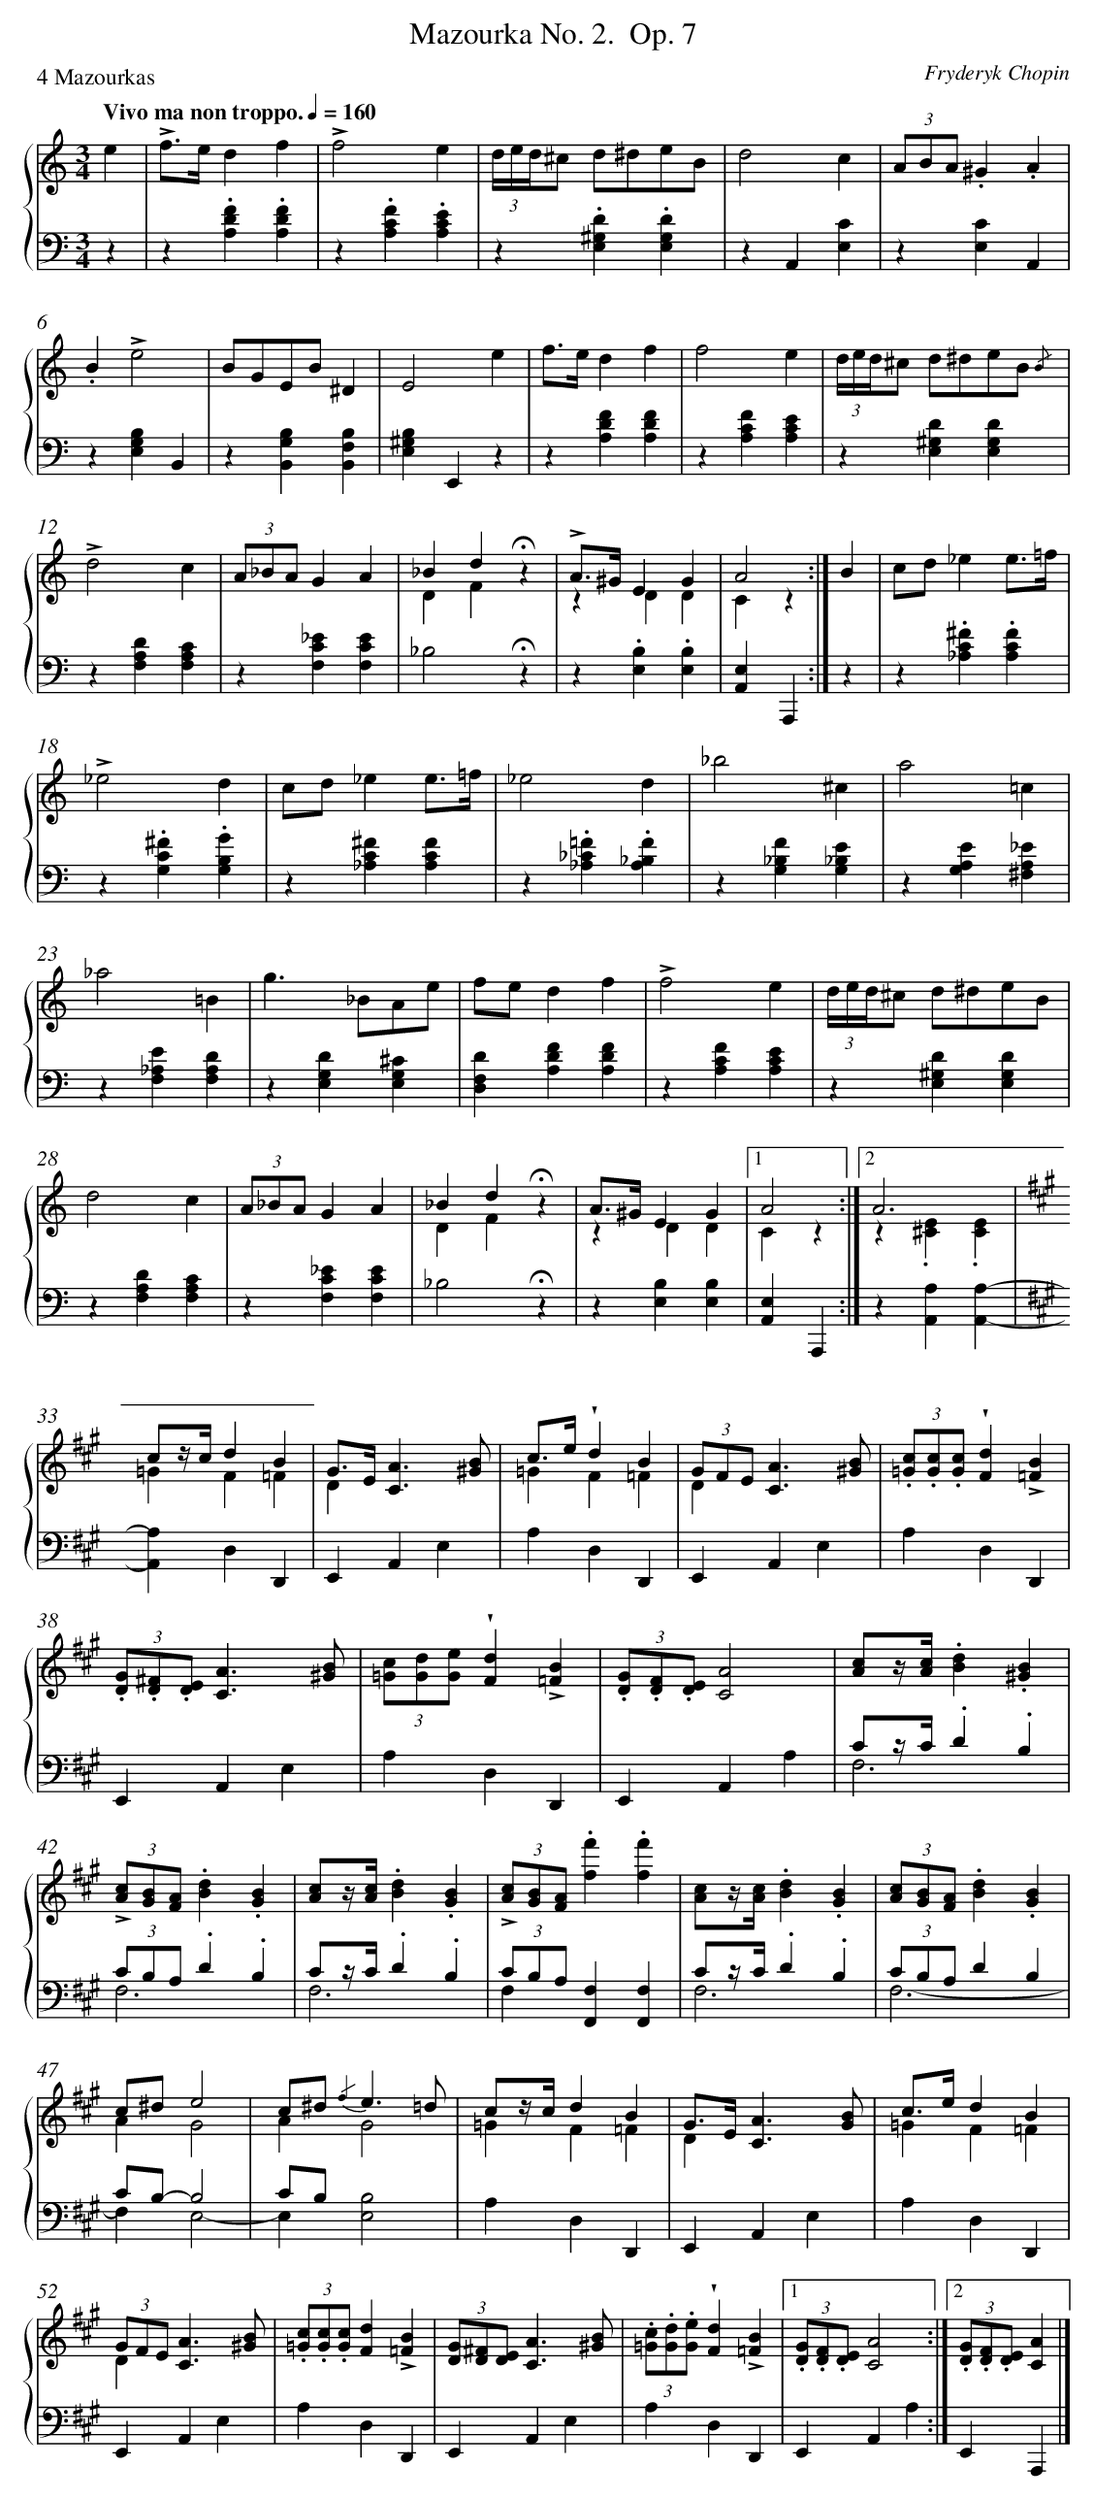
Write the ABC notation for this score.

X:1
T: Mazourka No. 2.	 Op. 7
C: Fryderyk Chopin
L: 1/4
M: 3/4
P: 4 Mazourkas
Q: "Vivo ma non troppo." 1/4=160
%%staves {1 2}
V: 1 clef=treble
V: 2 clef=bass
K: C
[V:1] e [I:setbarnb 1]|
[V:2] z |
[V:1] !accent!f/>e/df |
[V:2] z.[FDA,].[FDA,] |
[V:1] !accent!f2e |
[V:2] z.[FCA,].[ECA,] |
[V:1] (3d//e//d//^c/ d/^d/e/B/ |
[V:2] z.[D^G,E,].[DG,E,] |
[V:1] d2c |
[V:2] zA,,[CE,] |
[V:1] (3A/B/A/.^G.A |
[V:2] z[CE,]A,, |
[V:1] .B!accent!e2 |
[V:2] z[B,G,E,]B,, |
[V:1] B/G/E/B/^D |
[V:2] z[B,G,B,,][B,F,B,,] |
[V:1] E2e |
[V:2] [B,^G,E,]E,,z |
[V:1] f/>e/df |
[V:2] z[FDA,][FDA,] |
[V:1] f2e |
[V:2] z[FCA,][ECA,] |
[V:1] (3d//e//d//^c/ d/^d/e/B/ {/B} |
[V:2] z[D^G,E,][DG,E,] |
[V:1] !accent!d2c |
[V:2] z[DA,F,][CA,F,] |
[V:1] (3A/_B/A/GA |
[V:2] z[_ECF,][ECF,] |
[V:1] _Bd!fermata!z & DFx |
[V:2] _B,2!fermata!z |
[V:1] !accent!A/>^G/EG & zDD |
[V:2] z.[B,E,].[B,E,] |
[V:1] A2 & Cz :|]
[V:2] [E,A,,]A,,, :|]
[V:1] B [I:setbarnb 17]|
[V:2] z |
[V:1] c/d/_ee3//=f// |
[V:2] z.[^FC_A,].[FCA,] |
[V:1] !accent!_e2d |
[V:2] z.[^FCG,].[GB,G,] |
[V:1] c/d/_ee3//=f// |
[V:2] z[^FC_A,][FCA,] |
[V:1] _e2d |
[V:2] z.[=F_C_A,].[F_B,A,] |
[V:1] _b2^c |
[V:2] z[F_B,G,][E_B,G,] |
[V:1] a2=c |
[V:2] z[EA,G,][_EA,^F,] |
[V:1] _a2=B |
[V:2] z[E_A,F,][DA,F,] |
[V:1] g>_BA/e/ |
[V:2] z[DG,E,][^CG,E,] |
[V:1] f/e/df |
[V:2] [DF,D,][FDA,][FDA,] |
[V:1] !accent!f2e |
[V:2] z[FCA,][ECA,] |
[V:1] (3d//e//d//^c/ d/^d/e/B/ |
[V:2] z[D^G,E,][DG,E,] |
[V:1] d2c |
[V:2] z[DA,F,][CA,F,] |
[V:1] (3A/_B/A/GA |
[V:2] z[_ECF,][ECF,] |
[V:1] _Bd!fermata!z & DFx |
[V:2] _B,2!fermata!z |
[V:1] A/>^G/EG & zDD |[1
[V:2] z[B,E,][B,E,] |
[V:1] A2 & Cz :|][2
[V:2] [E,A,,]A,,, :|]
[V:1] A3 & z.[E^C].[EC] |
[V:2] z[A,A,,][A,A,,]- |
[V:1]  [K:A] c/z//c//dB & =GF=F |
[V:2]  [K:A] [A,A,,]D,D,, |
[V:1] G/>E/[A3/C3/][B/^G/] & Dx2 |
[V:2] E,,A,,E, |
[V:1] c/>e/!wedge!dB & =GF=F |
[V:2] A,D,D,, |
[V:1] (3G/F/E/[A3/C3/][B/^G/] & Dx2 |
[V:2] E,,A,,E, |
[V:1] (3.[c/=G/].[c/G/].[c/G/]!wedge![dF]!accent![B=F] |
[V:2] A,D,D,, |
[V:1] (3.[G/D/].[^F/D/].[E/D/][A3/C3/][B/^G/] |
[V:2] E,,A,,E, |
[V:1] (3[c/=G/][d/G/][e/G/]!wedge![dF]!accent![B=F] |
[V:2] A,D,D,, |
[V:1] (3.[G/D/].[F/D/].[E/D/][A2C2] |
[V:2] E,,A,,A, |
[V:1] [c/A/]z//[c//A//].[dB].[B^G] |
[V:2] C/z//C//.D.B, & F,3 |
[V:1] (3!accent![c/A/][B/G/][A/F/].[dB].[BG] |
[V:2] (3C/B,/A,/.D.B, & F,3 |
[V:1] [c/A/]z//[c//A//].[dB].[BG] |
[V:2] C/z//C//.D.B, & F,3 |
[V:1] (3!accent![c/A/][B/G/][A/F/].[f'f].[f'f] |
[V:2] (3C/B,/A,/[F,F,,][F,F,,] & F,x2 |
[V:1] [c/A/]z//[c//A//].[dB].[BG] |
[V:2] C/z//C//.D.B, & F,3 |
[V:1] (3[c/A/][B/G/][A/F/].[dB].[BG] |
[V:2] (3C/B,/A,/DB, & F,3- |
[V:1] c/^d/e2 & AG2 |
[V:2] C/B,/-B,2 & F,E,2- |
[V:1] c/^d< {/f2}e=d/ & AG2 |
[V:2] C/B,/-x2 & E,[B,2E,2] |
[V:1] c/z//c//dB & =GF=F |
[V:2] A,D,D,, |
[V:1] G/>E/[A3/C3/][B/G/] & Dx2 |
[V:2] E,,A,,E, |
[V:1] c/>e/dB & =GF=F |
[V:2] A,D,D,, |
[V:1] (3G/F/E/[A3/C3/][B/^G/] & Dx2 |
[V:2] E,,A,,E, |
[V:1] (3.[c/=G/].[c/G/].[c/G/][dF]!accent![B=F] |
[V:2] A,D,D,, |
[V:1] (3[G/D/][^F/D/][E/D/][A3/C3/][B/^G/] |
[V:2] E,,A,,E, |
[V:1] (3.[c/=G/].[d/G/].[e/G/]!wedge![dF]!accent![B=F] |[1
[V:2] A,D,D,, |
[V:1] (3.[G/D/].[F/D/].[E/D/][A2C2] :|][2
[V:2] E,,A,,A, :|]
[V:1] (3.[G/D/].[F/D/].[E/D/][AC] |]
[V:2] E,,A,,, |]
